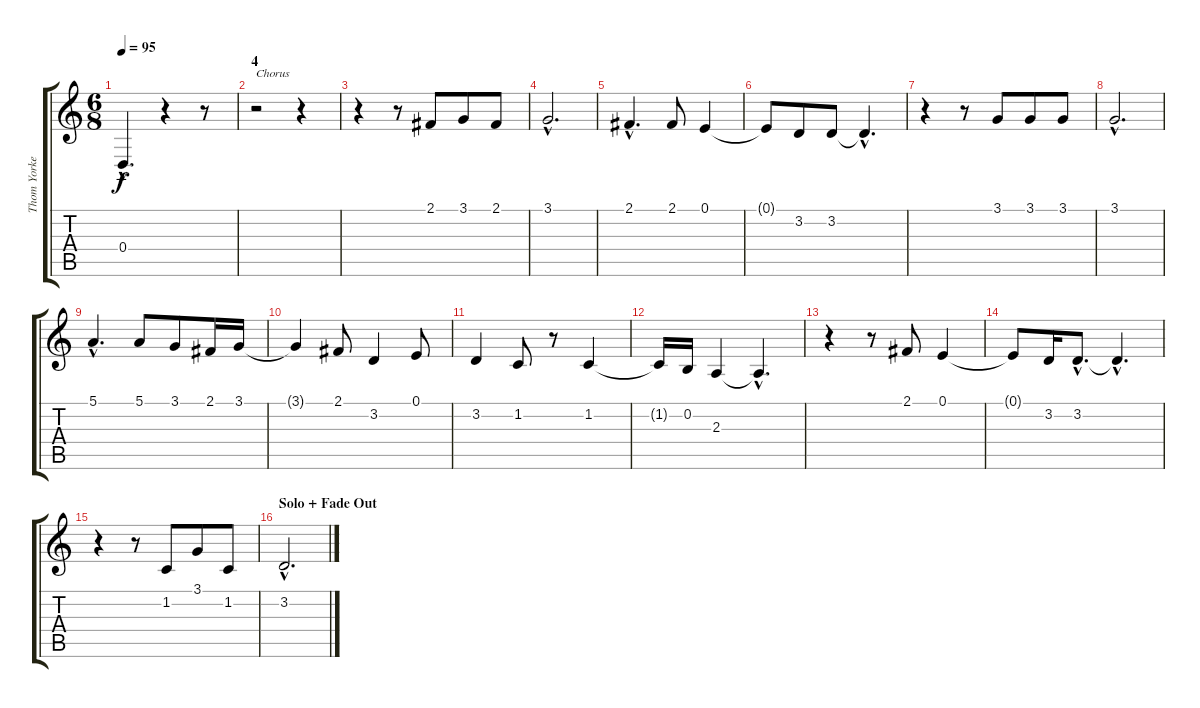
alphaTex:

\track ("Thom Yorke (vox)" "Thom Yorke") {instrument synthvoice}
\staff {score tabs}
\tuning (E4 B3 G3 D3 A2 E2) {hide}
\ts (6 8)
\tempo 95
\clef g2
\ks c
0.4{hac t}.4{d dy f} r.4 r.8 |
\section ("" "4")
r.2{txt "Chorus"} r.4 |
r.4 r.8 2.1.8 3.1.8 2.1.8 |
3.1{hac}.2{d} |
2.1{hac}.4{d} 2.1.8 0.1.4 |
0.1{t}.8 3.2.8 3.2.8 3.2{hac t}.4{d} |
r.4 r.8 3.1.8 3.1.8 3.1.8 |
3.1{hac}.2{d} |
5.1{hac}.4{d} 5.1.8 3.1.8 2.1.16 3.1.16 |
3.1{t}.4 2.1.8 3.2.4 0.1.8 |
3.2.4 1.2.8 r.8 1.2.4 |
1.2{t}.16 0.2.16 2.3.4 2.3{hac t}.4{d} |
r.4 r.8 2.1.8 0.1.4 |
0.1{t}.8 3.2.16 3.2{hac}.8{d} 3.2{hac t}.4{d} |
r.4 r.8 1.2.8 3.1.8 1.2.8 |
\section ("" "Solo + Fade Out")
3.2{hac}.2{d}
